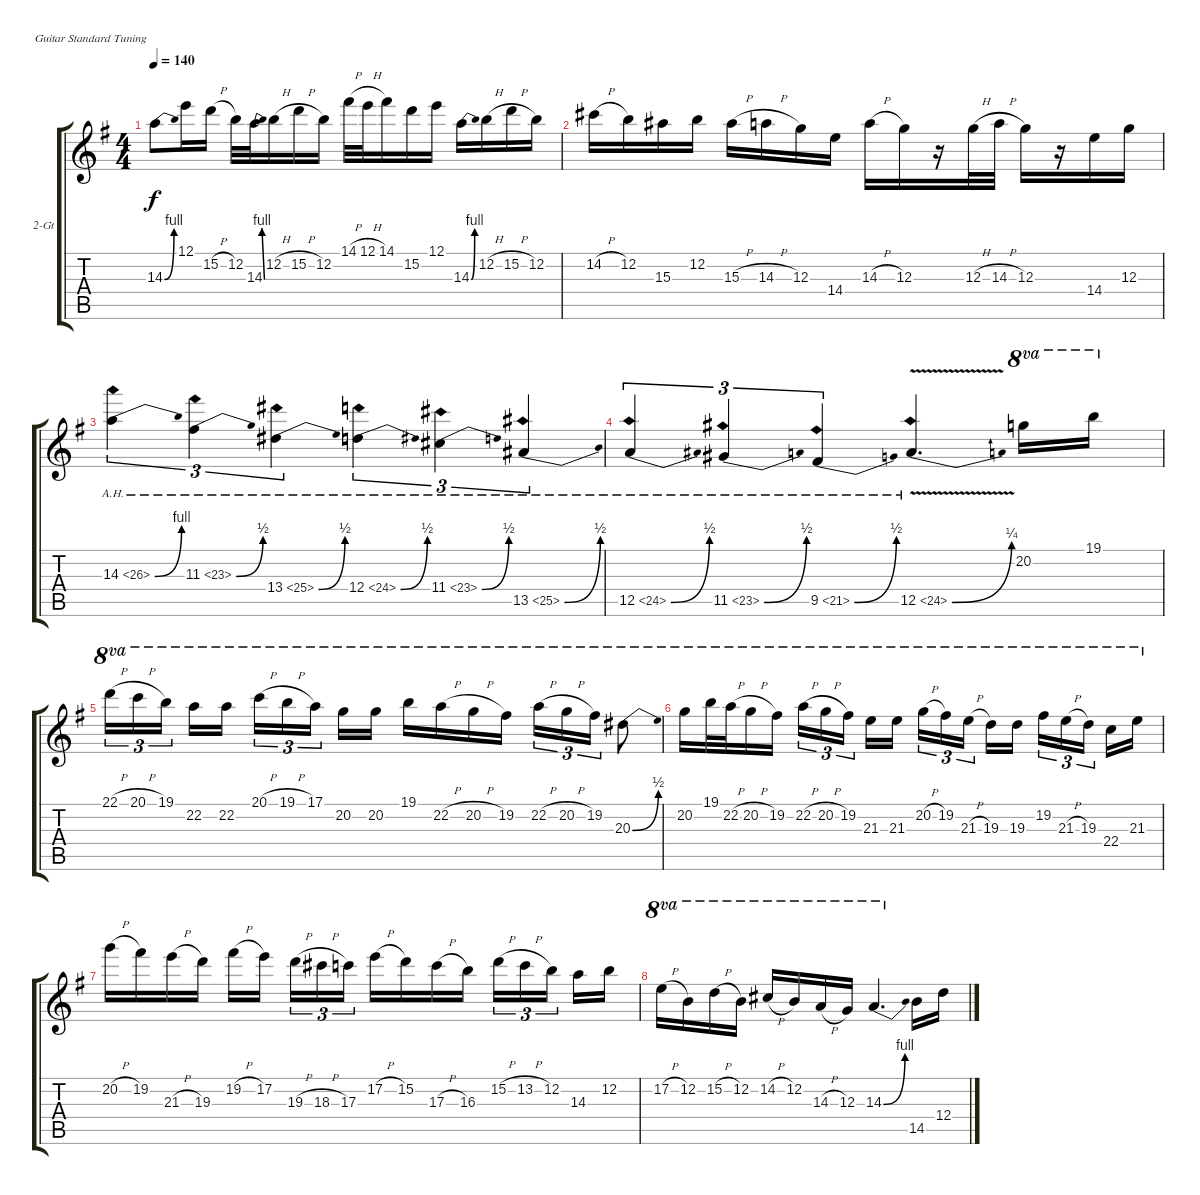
\bracketExtendMode groupsimilarinstruments
\firstSystemTrackNameOrientation horizontal
\otherSystemsTrackNameOrientation horizontal
\track ("2-Gt" "2-Gt") {instrument distortionguitar}
\staff {score tabs}
\tuning (E4 B3 G3 D3 A2 E2)
\ts (4 4)
\tempo 140
\clef g2
\scale
1.05549
\ks g
14.3{be (bend 0 0 60 4)}.8{dy f} 12.1.16 15.2{h}.16 12.2.32 14.3{be (bend 0 0 60 4)}.32 12.2{h}.16 15.2{h}.16 12.2.16 14.1{h}.32 12.1{h}.32 14.1.16 15.2.16 12.1.16 14.3{be (bend 0 0 60 4)}.16 12.2{h}.16 15.2{h}.16 12.2.16 |
\scale
0.944515 14.2{h}.16 12.2.16 15.3.16 12.2.16 15.3{h}.16 14.3{h}.16 12.3.16 14.4.16 14.3{h}.16 12.3.16 r.16 12.3{h}.32 14.3{h}.32 12.3.16 r.16 14.4.16 12.3.16 |
\scale
1.05549 14.3{be (bend 0 0 60 4) ah 12}.4{tu (3 2)} 11.3{be (bend 0 0 60 2) ah 12}.4{tu (3 2)} 13.4{be (bend 0 0 60 2) ah 12}.4{tu (3 2)} 12.4{be (bend 0 0 60 2) ah 12}.4{tu (3 2)} 11.4{be (bend 0 0 60 2) ah 12}.4{tu (3 2)} 13.5{be (bend 0 0 60 2) ah 12}.4{tu (3 2)} |
\scale
0.944515 12.5{be (bend 0 0 60 2) ah 12}.4{tu (3 2)} 11.5{be (bend 0 0 60 2) ah 12}.4{tu (3 2)} 9.5{be (bend 0 0 60 2) ah 12}.4{tu (3 2)} 12.5{be (bend 0 0 60 1) ah 12 v}.4{d} 20.2.16{ot 8va} 19.1.16{ot 8va} |
\scale
1.05549 22.1{h}.16{tu (3 2) ot 8va} 20.1{h}.16{tu (3 2) ot 8va} 19.1.16{tu (3 2) ot 8va} 22.2.16{ot 8va} 22.2.16{ot 8va} 20.1{h}.16{tu (3 2) ot 8va} 19.1{h}.16{tu (3 2) ot 8va} 17.1.16{tu (3 2) ot 8va} 20.2.16{ot 8va} 20.2.16{ot 8va} 19.1.16{ot 8va} 22.2{h}.16{ot 8va} 20.2{h}.16{ot 8va} 19.2.16{ot 8va} 22.2{h}.16{tu (3 2) ot 8va} 20.2{h}.16{tu (3 2) ot 8va} 19.2.16{tu (3 2) ot 8va} 20.3{be (bend 0 0 60 2)}.8{ot 8va} |
\scale
0.944515 20.2.16{ot 8va} 19.1.32{ot 8va} 22.2{h}.32{ot 8va} 20.2{h}.16{ot 8va} 19.2.16{ot 8va} 22.2{h}.16{tu (3 2) ot 8va} 20.2{h}.16{tu (3 2) ot 8va} 19.2.16{tu (3 2) ot 8va} 21.3.16{ot 8va} 21.3.16{ot 8va} 20.2{h}.16{tu (3 2) ot 8va} 19.2.16{tu (3 2) ot 8va} 21.3{h}.16{tu (3 2) ot 8va} 19.3.16{ot 8va} 19.3.16{ot 8va} 19.2.16{tu (3 2) ot 8va} 21.3{h}.16{tu (3 2) ot 8va} 19.3.16{tu (3 2) ot 8va} 22.4.16{ot 8va} 21.3.16{ot 8va} |
\scale
1.05549 20.2{h}.16 19.2.16 21.3{h}.16 19.3.16 19.2{h}.16 17.2.16 19.3{h}.16{tu (3 2)} 18.3{h}.16{tu (3 2)} 17.3.16{tu (3 2)} 17.2{h}.16 15.2.16 17.3{h}.16 16.3.16 15.2{h}.16{tu (3 2)} 13.2{h}.16{tu (3 2)} 12.2.16{tu (3 2)} 14.3.16 12.2.16 |
\scale
0.944515 17.2{h}.16{ot 8va} 12.2.16{ot 8va} 15.2{h}.16{ot 8va} 12.2.16{ot 8va} 14.2{h}.16{ot 8va} 12.2.16{ot 8va} 14.3{h}.16{ot 8va} 12.3.16{ot 8va} 14.3{be (bend 0 0 60 4)}.4{d ot 8va} 14.5.16 12.4.16
